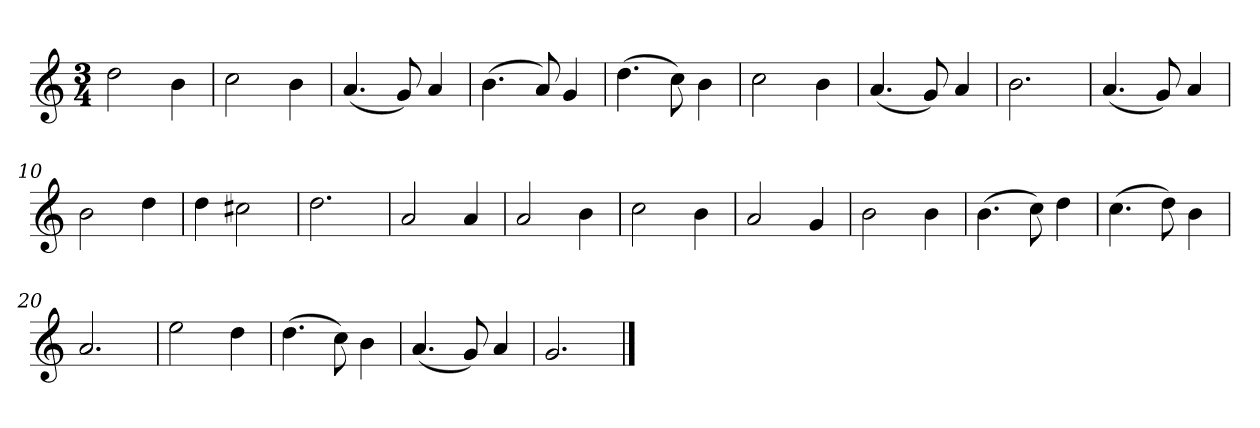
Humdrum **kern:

**kern
*part1
*staff1
*k[]
*M3/4
*MM120
=1
2dd
4b
=2
2cc
4b
=3
(4.a
8g)
4a
=4
(4.b
8a)
4g
=5
(4.dd
8cc)
4b
=6
2cc
4b
=7
(4.a
8g)
4a
=8
2.b
=9
(4.a
8g)
4a
=10
2b
4dd
=11
4dd
2cc#X
=12
2.dd
=13
2a
4a
=14
2a
4b
=15
2cc
4b
=16
2a
4g
=17
2b
4b
=18
(4.b
8cc)
4dd
=19
(4.cc
8dd)
4b
=20
2.a
=21
2ee
4dd
=22
(4.dd
8cc)
4b
=23
(4.a
8g)
4a
=24
2.g
==
*-
